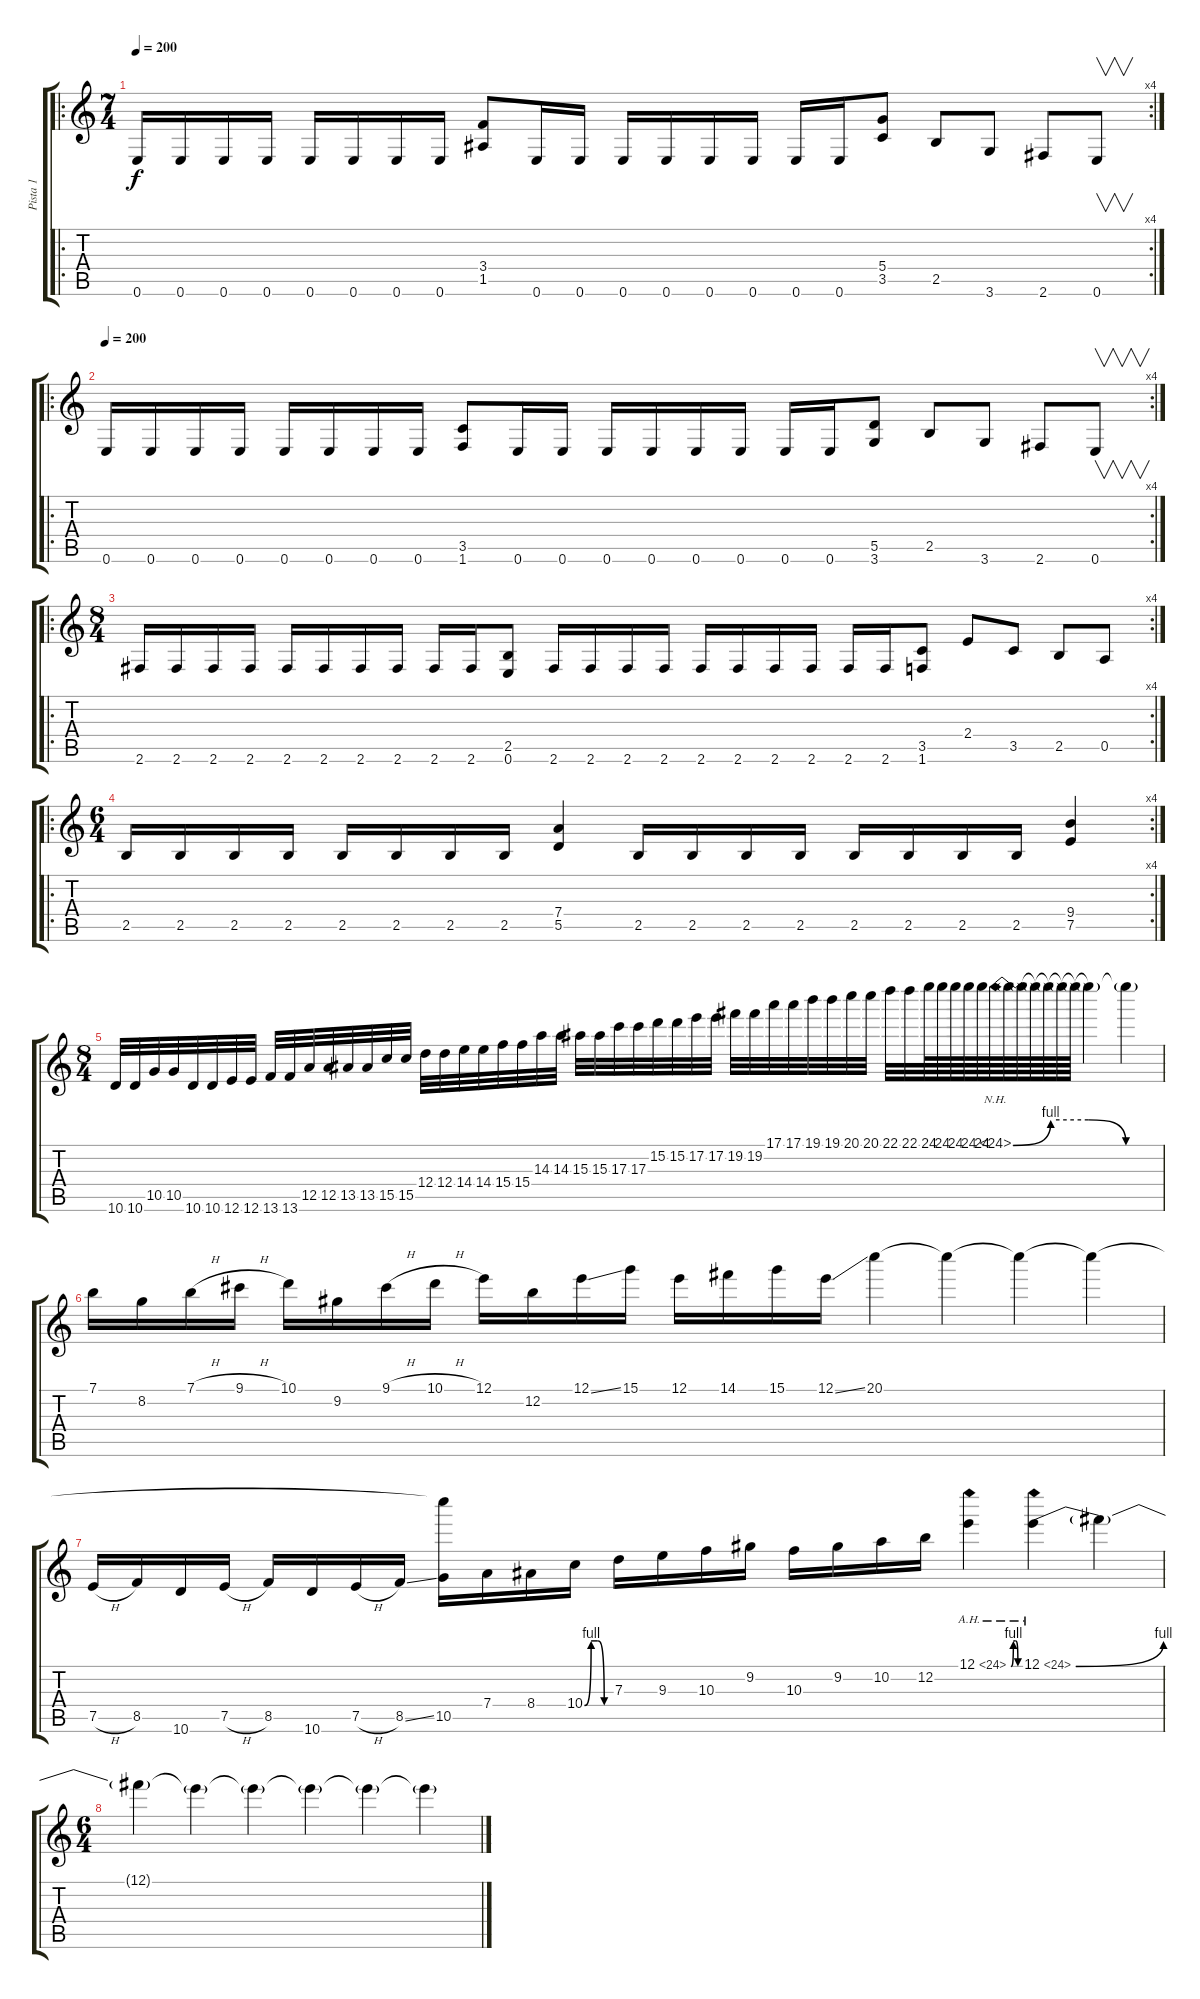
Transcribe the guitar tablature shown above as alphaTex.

\track ("Pista 1" "Pista 1") {instrument distortionguitar}
\staff {score tabs}
\tuning (E4 B3 G3 D3 A2 E2) {hide}
\ro
\rc 4
\ts (7 4)
\tempo 200
\clef g2
\ks c
0.6.16{dy f} 0.6.16 0.6.16 0.6.16 0.6.16 0.6.16 0.6.16 0.6.16 (3.4 1.5).8 0.6.16 0.6.16 0.6.16 0.6.16 0.6.16 0.6.16 0.6.16 0.6.16 (5.4 3.5).8 2.5.8 3.6.8 2.6.8 0.6.8{v} |
\ro
\rc 4
\tempo 200
0.6.16 0.6.16 0.6.16 0.6.16 0.6.16 0.6.16 0.6.16 0.6.16 (3.5 1.6).8 0.6.16 0.6.16 0.6.16 0.6.16 0.6.16 0.6.16 0.6.16 0.6.16 (5.5 3.6).8 2.5.8 3.6.8 2.6.8 0.6.8{v} |
\ro
\rc 4
\ts (8 4)
2.6.16 2.6.16 2.6.16 2.6.16 2.6.16 2.6.16 2.6.16 2.6.16 2.6.16 2.6.16 (2.5 0.6).8 2.6.16 2.6.16 2.6.16 2.6.16 2.6.16 2.6.16 2.6.16 2.6.16 2.6.16 2.6.16 (3.5 1.6).8 2.4.8 3.5.8 2.5.8 0.5.8 |
\ro
\rc 4
\ts (6 4)
2.5.16 2.5.16 2.5.16 2.5.16 2.5.16 2.5.16 2.5.16 2.5.16 (7.4 5.5).4 2.5.16 2.5.16 2.5.16 2.5.16 2.5.16 2.5.16 2.5.16 2.5.16 (9.4 7.5).4 |
\ts (8 4)
10.6.32 10.6.32 10.5.32 10.5.32 10.6.32 10.6.32 12.6.32 12.6.32 13.6.32 13.6.32 12.5.32 12.5.32 13.5.32 13.5.32 15.5.32 15.5.32 12.4.32 12.4.32 14.4.32 14.4.32 15.4.32 15.4.32 14.3.32 14.3.32 15.3.32 15.3.32 17.3.32 17.3.32 15.2.32 15.2.32 17.2.32 17.2.32 19.2.32 19.2.32 17.1.32 17.1.32 19.1.32 19.1.32 20.1.32 20.1.32 22.1.32 22.1.32 24.1.64 24.1.64 24.1.64 24.1.64 24.1.64 24.1{be (custom 0 0 15 4 30 4 45 0 60 0) nh}.64 24.1{t}.64 24.1{t}.64 24.1{t}.64 24.1{t}.64 24.1{t}.64 24.1{t}.64 24.1{t}.4 24.1{t}.4 |
7.1.16 8.2.16 7.1{h}.16 9.1{h}.16 10.1.16 9.2.16 9.1{h}.16 10.1{h}.16 12.1.16 12.2.16 12.1{ss}.16 15.1.16 12.1.16 14.1.16 15.1.16 12.1{ss}.16 20.1.4 20.1{t}.4 20.1{t}.4 20.1{t}.4 |
7.5{h}.16 8.5.16 10.6.16 7.5{h}.16 8.5.16 10.6.16 7.5{h}.16 8.5{ss}.16 (20.1{t} 10.5).16 7.4.16 8.4.16 10.4{be (custom 0 0 15 4 30 4 45 0 60 0)}.16 7.3.16 9.3.16 10.3.16 9.2.16 10.3.16 9.2.16 10.2.16 12.2.16 12.1{be (custom 0 0 15 4 30 4 45 0 60 0) ah 12}.4 12.1{be (bend 0 0 60 4) ah 12}.4 12.1{t}.4 |
\ts (6 4)
12.1{t}.4 12.1{t}.4 12.1{t}.4 12.1{t}.4 12.1{t}.4 12.1{t}.4
